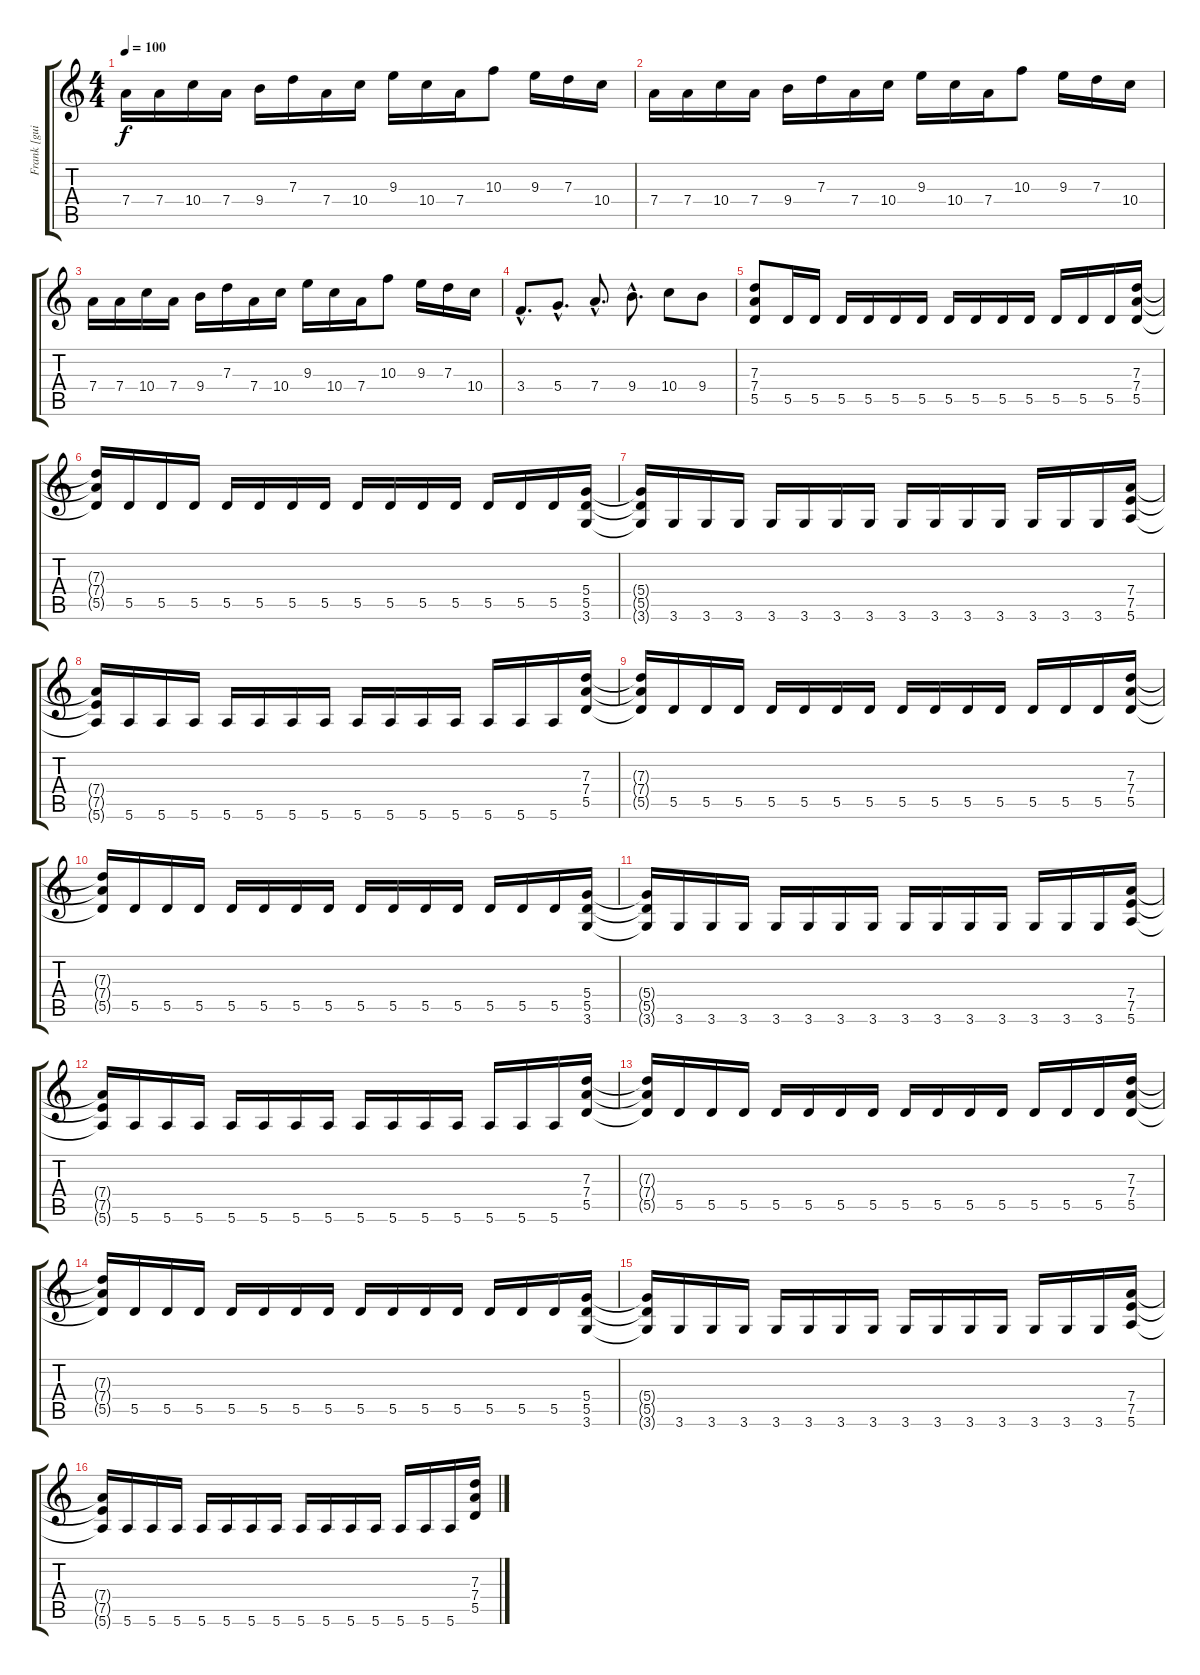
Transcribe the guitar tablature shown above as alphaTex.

\track ("Frank [guitarra]" "Frank [gui") {instrument overdrivenguitar}
\staff {score tabs}
\tuning (E4 B3 G3 D3 A2 E2) {hide}
\ts (4 4)
\tempo 100
\clef g2
\ks c
7.4.16{dy f} 7.4.16 10.4.16 7.4.16 9.4.16 7.3.16 7.4.16 10.4.16 9.3.16 10.4.16 7.4.16 10.3.8 9.3.16 7.3.16 10.4.16 |
7.4.16 7.4.16 10.4.16 7.4.16 9.4.16 7.3.16 7.4.16 10.4.16 9.3.16 10.4.16 7.4.16 10.3.8 9.3.16 7.3.16 10.4.16 |
7.4.16 7.4.16 10.4.16 7.4.16 9.4.16 7.3.16 7.4.16 10.4.16 9.3.16 10.4.16 7.4.16 10.3.8 9.3.16 7.3.16 10.4.16 |
3.4{hac}.8{d} 5.4{hac}.8{d} 7.4{hac}.8{d} 9.4{hac}.8{d} 10.4.8 9.4.8 |
(7.3 7.4 5.5).8 5.5.16 5.5.16 5.5.16 5.5.16 5.5.16 5.5.16 5.5.16 5.5.16 5.5.16 5.5.16 5.5.16 5.5.16 5.5.16 (7.3 7.4 5.5).16 |
(7.3{t} 7.4{t} 5.5{t}).16 5.5.16 5.5.16 5.5.16 5.5.16 5.5.16 5.5.16 5.5.16 5.5.16 5.5.16 5.5.16 5.5.16 5.5.16 5.5.16 5.5.16 (5.4 5.5 3.6).16 |
(5.4{t} 5.5{t} 3.6{t}).16 3.6.16 3.6.16 3.6.16 3.6.16 3.6.16 3.6.16 3.6.16 3.6.16 3.6.16 3.6.16 3.6.16 3.6.16 3.6.16 3.6.16 (7.4 7.5 5.6).16 |
(7.4{t} 7.5{t} 5.6{t}).16 5.6.16 5.6.16 5.6.16 5.6.16 5.6.16 5.6.16 5.6.16 5.6.16 5.6.16 5.6.16 5.6.16 5.6.16 5.6.16 5.6.16 (7.3 7.4 5.5).16 |
(7.3{t} 7.4{t} 5.5{t}).16 5.5.16 5.5.16 5.5.16 5.5.16 5.5.16 5.5.16 5.5.16 5.5.16 5.5.16 5.5.16 5.5.16 5.5.16 5.5.16 5.5.16 (7.3 7.4 5.5).16 |
(7.3{t} 7.4{t} 5.5{t}).16 5.5.16 5.5.16 5.5.16 5.5.16 5.5.16 5.5.16 5.5.16 5.5.16 5.5.16 5.5.16 5.5.16 5.5.16 5.5.16 5.5.16 (5.4 5.5 3.6).16 |
(5.4{t} 5.5{t} 3.6{t}).16 3.6.16 3.6.16 3.6.16 3.6.16 3.6.16 3.6.16 3.6.16 3.6.16 3.6.16 3.6.16 3.6.16 3.6.16 3.6.16 3.6.16 (7.4 7.5 5.6).16 |
(7.4{t} 7.5{t} 5.6{t}).16 5.6.16 5.6.16 5.6.16 5.6.16 5.6.16 5.6.16 5.6.16 5.6.16 5.6.16 5.6.16 5.6.16 5.6.16 5.6.16 5.6.16 (7.3 7.4 5.5).16 |
(7.3{t} 7.4{t} 5.5{t}).16 5.5.16 5.5.16 5.5.16 5.5.16 5.5.16 5.5.16 5.5.16 5.5.16 5.5.16 5.5.16 5.5.16 5.5.16 5.5.16 5.5.16 (7.3 7.4 5.5).16 |
(7.3{t} 7.4{t} 5.5{t}).16 5.5.16 5.5.16 5.5.16 5.5.16 5.5.16 5.5.16 5.5.16 5.5.16 5.5.16 5.5.16 5.5.16 5.5.16 5.5.16 5.5.16 (5.4 5.5 3.6).16 |
(5.4{t} 5.5{t} 3.6{t}).16 3.6.16 3.6.16 3.6.16 3.6.16 3.6.16 3.6.16 3.6.16 3.6.16 3.6.16 3.6.16 3.6.16 3.6.16 3.6.16 3.6.16 (7.4 7.5 5.6).16 |
(7.4{t} 7.5{t} 5.6{t}).16 5.6.16 5.6.16 5.6.16 5.6.16 5.6.16 5.6.16 5.6.16 5.6.16 5.6.16 5.6.16 5.6.16 5.6.16 5.6.16 5.6.16 (7.3 7.4 5.5).16
